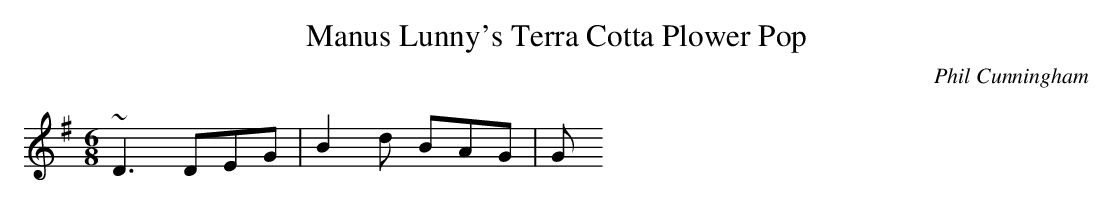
X:1
T:Manus Lunny's Terra Cotta Plower Pop
M:6/8
L:1/8
C:Phil Cunningham
K:G
~D3 DEG|B2d BAG|G
